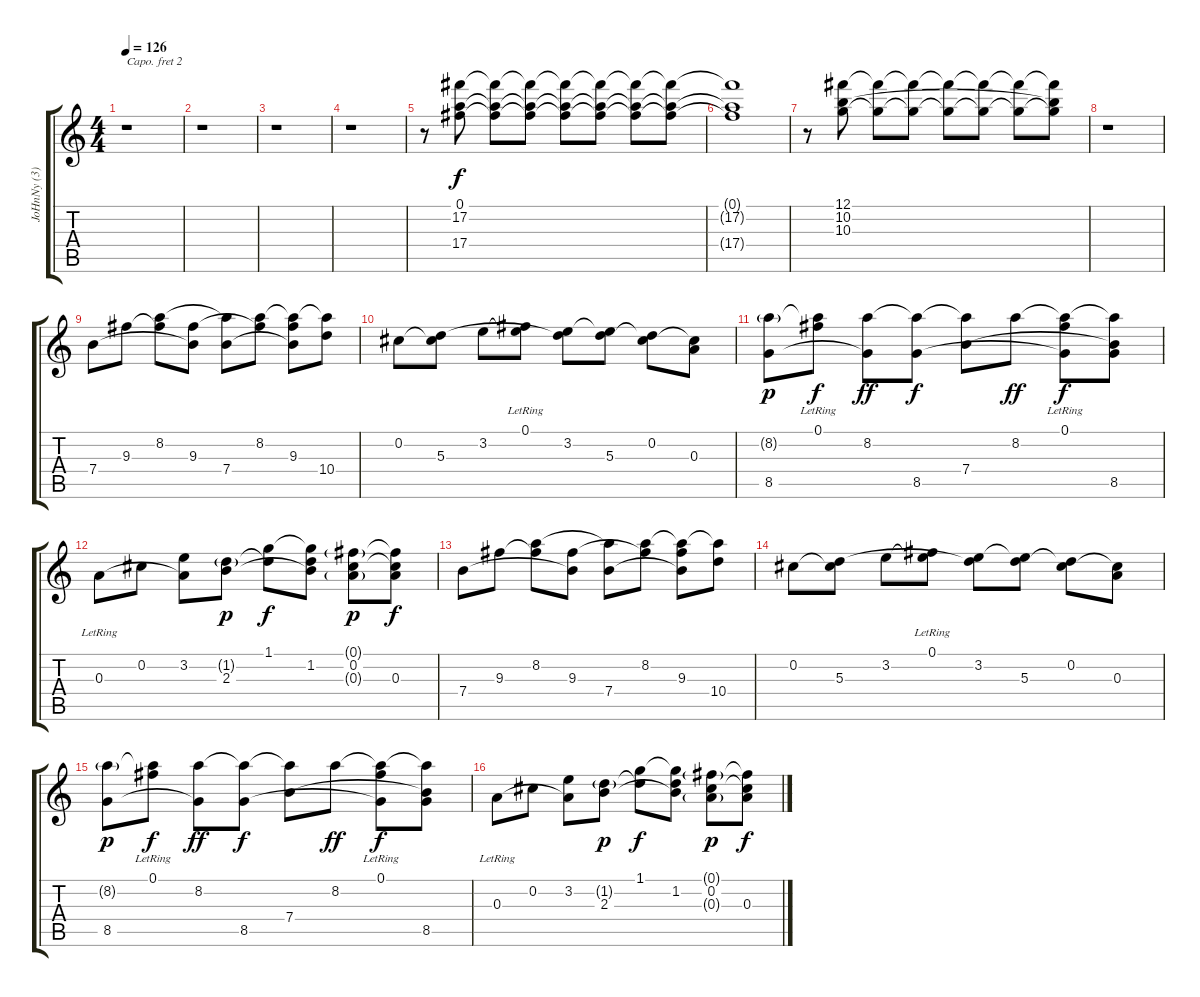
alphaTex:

\track ("JoHnNy (3)" "JoHnNy (3)") {instrument electricguitarclean}
\staff {score tabs}
\capo 2
\tuning (E4 B3 G3 D3 A2 E2) {hide}
\ts (4 4)
\tempo 126
\clef g2
\ks c
r.1{dy f} |
r.1 |
r.1 |
r.1 |
r.8{volume 0 instrument fx4atmosphere} (0.1 17.2 17.4).8{volume 4} (0.1{t} 17.2{t} 17.4{t}).8 (0.1{t} 17.2{t} 17.4{t}).8{volume 9} (0.1{t} 17.2{t} 17.4{t}).8 (0.1{t} 17.2{t} 17.4{t}).8 (0.1{t} 17.2{t} 17.4{t}).8 (0.1{t} 17.2{t} 17.4{t}).8 |
(0.1{t} 17.2{t} 17.4{t}).1 |
r.8{volume 0 instrument fx4atmosphere} (12.1 10.2 10.3).8{volume 4} (12.1{t} 10.3{t}).8 (12.1{t} 10.3{t}).8 (12.1{t} 10.3{t}).8 (12.1{t} 10.3{t}).8 (12.1{t} 10.3{t}).8{volume 0} (12.1{t} 10.2{t} 10.3{t}).8 |
r.1 |
7.4.8{volume 10 instrument acousticguitarsteel} 9.3.8 (8.2 9.3{t}).8 (9.3 7.4{t}).8 (8.2{t} 7.4).8 (8.2 9.3{t}).8 (8.2{t} 9.3 7.4{t}).8 (8.2{t} 10.4).8 |
0.2.8{volume 8} (0.2{t} 5.3).8 3.2.8 (0.1{lr} 3.2{t}).8 (3.2 5.3{t}).8 (3.2{t} 5.3).8 (0.2 5.3{t}).8 (0.2{t} 0.3).8 |
(8.2{g} 8.5).8{dy p volume 9} (0.1{lr} 8.2{t}).8{dy f} (8.2 8.5{t}).8{dy ff} (8.2{t} 8.5).8{dy f} (8.2{t} 7.4).8 8.2.8{dy ff} (0.1{lr} 8.2{t} 8.5{t}).8{dy f} (8.2{t} 7.4{t} 8.5).8 |
0.3{lr}.8 0.2.8 (3.2 0.3{t}).8 (1.2{g} 2.3).8{dy p} (1.1 1.2{t}).8{dy f} (1.1{t} 1.2 2.3{t}).8 (0.1{g} 0.2 0.3{g}).8{dy p} (0.1{t} 0.2{t} 0.3).8{dy f} |
7.4.8{volume 10} 9.3.8 (8.2 9.3{t}).8 (9.3 7.4{t}).8 (8.2{t} 7.4).8 (8.2 9.3{t}).8 (8.2{t} 9.3 7.4{t}).8 (8.2{t} 10.4).8 |
0.2.8{volume 8} (0.2{t} 5.3).8 3.2.8 (0.1{lr} 3.2{t}).8 (3.2 5.3{t}).8 (3.2{t} 5.3).8 (0.2 5.3{t}).8 (0.2{t} 0.3).8 |
(8.2{g} 8.5).8{dy p volume 9} (0.1{lr} 8.2{t}).8{dy f} (8.2 8.5{t}).8{dy ff} (8.2{t} 8.5).8{dy f} (8.2{t} 7.4).8 8.2.8{dy ff} (0.1{lr} 8.2{t} 8.5{t}).8{dy f} (8.2{t} 7.4{t} 8.5).8 |
0.3{lr}.8 0.2.8 (3.2 0.3{t}).8 (1.2{g} 2.3).8{dy p} (1.1 1.2{t}).8{dy f} (1.1{t} 1.2 2.3{t}).8 (0.1{g} 0.2 0.3{g}).8{dy p} (0.1{t} 0.2{t} 0.3).8{dy f}
